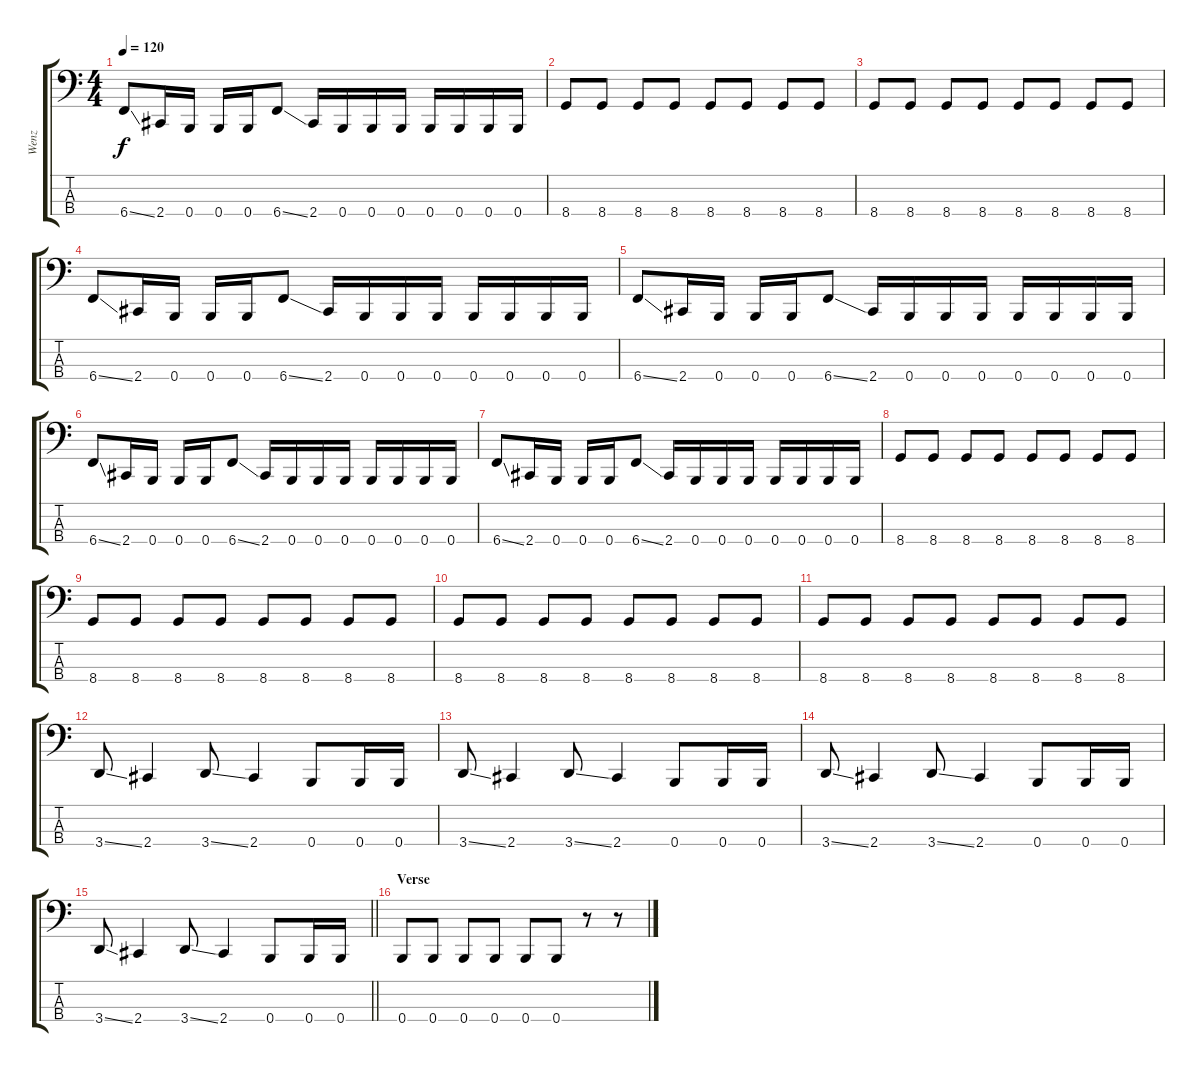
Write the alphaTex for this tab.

\track ("Wenz" "Wenz") {instrument electricbasspick}
\staff {score tabs}
\tuning (E2 B1 Gb1 B0) {hide}
\ts (4 4)
\tempo 120
\clef f4
\ks c
6.4{ss}.8{dy f} 2.4.16 0.4.16 0.4.16 0.4.16 6.4{ss}.8 2.4.16 0.4.16 0.4.16 0.4.16 0.4.16 0.4.16 0.4.16 0.4.16 |
8.4.8 8.4.8 8.4.8 8.4.8 8.4.8 8.4.8 8.4.8 8.4.8 |
8.4.8 8.4.8 8.4.8 8.4.8 8.4.8 8.4.8 8.4.8 8.4.8 |
6.4{ss}.8 2.4.16 0.4.16 0.4.16 0.4.16 6.4{ss}.8 2.4.16 0.4.16 0.4.16 0.4.16 0.4.16 0.4.16 0.4.16 0.4.16 |
6.4{ss}.8 2.4.16 0.4.16 0.4.16 0.4.16 6.4{ss}.8 2.4.16 0.4.16 0.4.16 0.4.16 0.4.16 0.4.16 0.4.16 0.4.16 |
6.4{ss}.8 2.4.16 0.4.16 0.4.16 0.4.16 6.4{ss}.8 2.4.16 0.4.16 0.4.16 0.4.16 0.4.16 0.4.16 0.4.16 0.4.16 |
6.4{ss}.8 2.4.16 0.4.16 0.4.16 0.4.16 6.4{ss}.8 2.4.16 0.4.16 0.4.16 0.4.16 0.4.16 0.4.16 0.4.16 0.4.16 |
8.4.8 8.4.8 8.4.8 8.4.8 8.4.8 8.4.8 8.4.8 8.4.8 |
8.4.8 8.4.8 8.4.8 8.4.8 8.4.8 8.4.8 8.4.8 8.4.8 |
8.4.8 8.4.8 8.4.8 8.4.8 8.4.8 8.4.8 8.4.8 8.4.8 |
8.4.8 8.4.8 8.4.8 8.4.8 8.4.8 8.4.8 8.4.8 8.4.8 |
3.4{ss}.8 2.4.4 3.4{ss}.8 2.4.4 0.4.8 0.4.16 0.4.16 |
3.4{ss}.8 2.4.4 3.4{ss}.8 2.4.4 0.4.8 0.4.16 0.4.16 |
3.4{ss}.8 2.4.4 3.4{ss}.8 2.4.4 0.4.8 0.4.16 0.4.16 |
\barLineRight lightlight
3.4{ss}.8 2.4.4 3.4{ss}.8 2.4.4 0.4.8 0.4.16 0.4.16 |
\section ("" "Verse")
0.4.8 0.4.8 0.4.8 0.4.8 0.4.8 0.4.8 r.8 r.8
